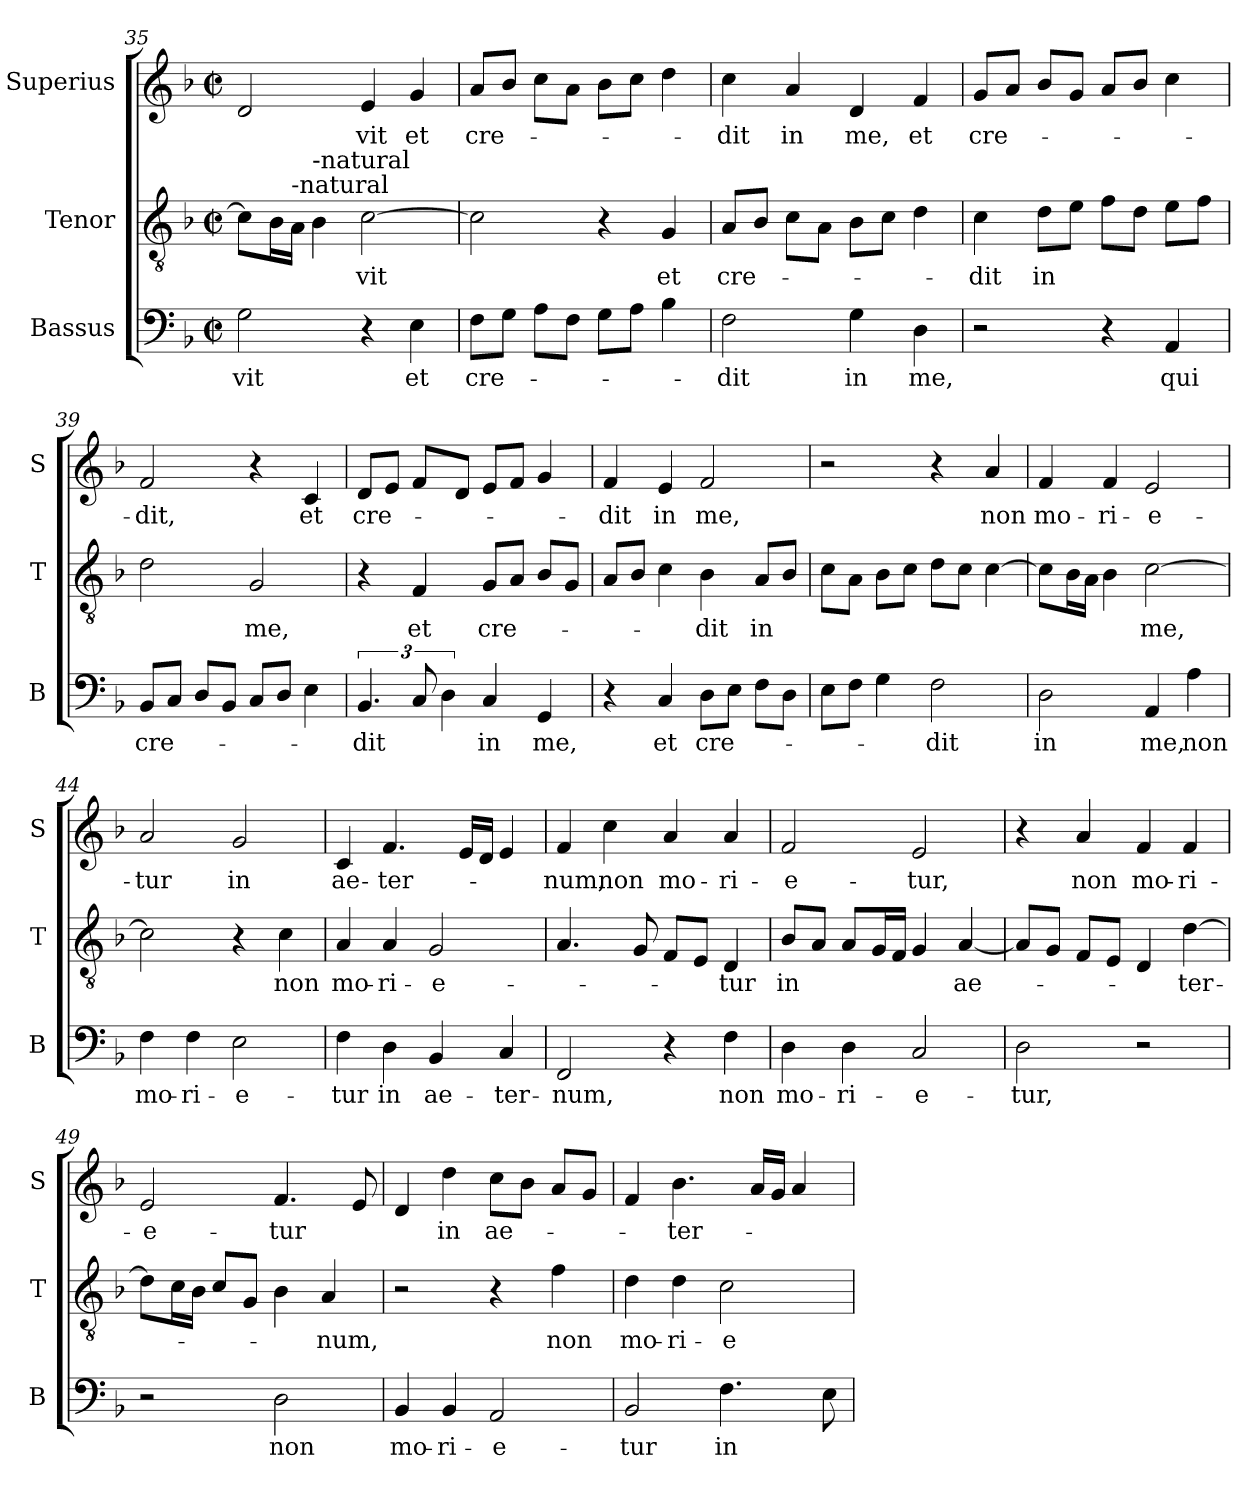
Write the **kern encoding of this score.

**kern	**text	**kern	**text	**kern	**text
*part3	*part3	*part2	*part2	*part1	*part1
*staff3	*staff3	*staff2	*staff2	*staff1	*staff1
*I"Bassus	*	*I"Tenor	*	*I"Superius	*
*I'B	*	*I'T	*	*I'S	*
*clefF4	*	*clefGv2	*	*clefG2	*
*k[b-]	*	*k[b-]	*	*k[b-]	*
*F:	*	*F:	*	*F:	*
*M2/2	*	*M2/2	*	*M2/2	*
*met(c|)	*	*met(c|)	*	*met(c|)	*
=35	=35	=35	=35	=35	=35
!	!LO:LY:b	!	!	!	!
2G\	-vit	8c\L]	.	2d/	.
.	.	16B-\L	.	.	.
!	!	!LO:TX:a:t=-natural	!	!	!
.	.	16A\JJ	.	.	.
!	!	!LO:TX:a:t=-natural	!	!	!
.	.	4B-\	.	.	.
!	!	!	!LO:LY:b	!	!LO:LY:b
4r	.	[2c\	-vit	4e/	-vit
!	!LO:LY:b	!	!	!	!LO:LY:b
4E\	et	.	.	4g/	et
!!LO:PB:g=z
=36	=36	=36	=36	=36	=36
!	!LO:LY:b	!	!	!	!LO:LY:b
8F\L	cre-	2c\]	.	8a/L	cre-
8G\J	.	.	.	8b-/J	.
8A\L	.	.	.	8cc\L	.
8F\J	.	.	.	8a\J	.
8G\L	.	4r	.	8b-\L	.
8A\J	.	.	.	8cc\J	.
!	!	!	!LO:LY:b	!	!
4B-\	.	4G/	et	4dd\	.
=37	=37	=37	=37	=37	=37
!	!LO:LY:b	!	!LO:LY:b	!	!LO:LY:b
2F\	-dit	8A/L	cre-	4cc\	-dit
.	.	8B-/J	.	.	.
!	!	!	!	!	!LO:LY:b
.	.	8c\L	.	4a/	in
.	.	8A\J	.	.	.
!	!LO:LY:b	!	!	!	!LO:LY:b
4G\	in	8B-\L	.	4d/	me,
.	.	8c\J	.	.	.
!	!LO:LY:b	!	!	!	!LO:LY:b
4D\	me,	4d\	.	4f/	et
=38	=38	=38	=38	=38	=38
!	!	!	!LO:LY:b	!	!LO:LY:b
2r	.	4c\	-dit	8g/L	cre-
.	.	.	.	8a/J	.
!	!	!	!LO:LY:b	!	!
.	.	8d\L	in	8b-/L	.
.	.	8e\J	.	8g/J	.
4r	.	8f\L	.	8a/L	.
.	.	8d\J	.	8b-/J	.
!	!LO:LY:b	!	!	!	!
4AA/	qui	8e\L	.	4cc\	.
.	.	8f\J	.	.	.
=39	=39	=39	=39	=39	=39
!	!LO:LY:b	!	!	!	!LO:LY:b
8BB-/L	cre-	2d\	.	2f/	-dit,
8C/J	.	.	.	.	.
8D/L	.	.	.	.	.
8BB-/J	.	.	.	.	.
!	!	!	!LO:LY:b	!	!
8C/L	.	2G/	me,	4r	.
8D/J	.	.	.	.	.
!	!	!	!	!	!LO:LY:b
4E\	.	.	.	4c/	et
=40	=40	=40	=40	=40	=40
!	!LO:LY:b	!	!	!	!LO:LY:b
6.BB-/	-dit	4r	.	8d/L	cre-
.	.	.	.	8e/J	.
!	!	!	!LO:LY:b	!	!
12C/	.	4F/	et	8f/L	.
6D\	.	.	.	.	.
.	.	.	.	8d/J	.
!	!LO:LY:b	!	!LO:LY:b	!	!
4C/	in	8G/L	cre-	8e/L	.
.	.	8A/J	.	8f/J	.
!	!LO:LY:b	!	!	!	!
4GG/	me,	8B-/L	.	4g/	.
.	.	8G/J	.	.	.
!!LO:LB:g=z
=41	=41	=41	=41	=41	=41
!	!	!	!	!	!LO:LY:b
4r	.	8A/L	.	4f/	-dit
.	.	8B-/J	.	.	.
!	!LO:LY:b	!	!	!	!LO:LY:b
4C/	et	4c\	.	4e/	in
!	!LO:LY:b	!	!LO:LY:b	!	!LO:LY:b
8D\L	cre-	4B-\	-dit	2f/	me,
8E\J	.	.	.	.	.
!	!	!	!LO:LY:b	!	!
8F\L	.	8A/L	in	.	.
8D\J	.	8B-/J	.	.	.
=42	=42	=42	=42	=42	=42
8E\L	.	8c\L	.	2r	.
8F\J	.	8A\J	.	.	.
4G\	.	8B-\L	.	.	.
.	.	8c\J	.	.	.
!	!LO:LY:b	!	!	!	!
2F\	-dit	8d\L	.	4r	.
.	.	8c\J	.	.	.
!	!	!	!	!	!LO:LY:b
.	.	[4c\	.	4a/	non
=43	=43	=43	=43	=43	=43
!	!LO:LY:b	!	!	!	!LO:LY:b
2D\	in	8c\L]	.	4f/	mo-
.	.	16B-\L	.	.	.
.	.	16A\JJ	.	.	.
!	!	!	!	!	!LO:LY:b
.	.	4B-\	.	4f/	-ri-
!	!LO:LY:b	!	!LO:LY:b	!	!LO:LY:b
4AA/	me,	[2c\	me,	2e/	-e-
!	!LO:LY:b	!	!	!	!
4A\	non	.	.	.	.
=44	=44	=44	=44	=44	=44
!	!LO:LY:b	!	!	!	!LO:LY:b
4F\	mo-	2c\]	.	2a/	-tur
!	!LO:LY:b	!	!	!	!
4F\	-ri-	.	.	.	.
!	!LO:LY:b	!	!	!	!LO:LY:b
2E\	-e-	4r	.	2g/	in
!	!	!	!LO:LY:b	!	!
.	.	4c\	non	.	.
=45	=45	=45	=45	=45	=45
!	!LO:LY:b	!	!LO:LY:b	!	!LO:LY:b
4F\	-tur	4A/	mo-	4c/	ae-
!	!LO:LY:b	!	!LO:LY:b	!	!LO:LY:b
4D\	in	4A/	-ri-	4.f/	-ter-
!	!LO:LY:b	!	!LO:LY:b	!	!
4BB-/	ae-	2G/	-e-	.	.
.	.	.	.	16e/LL	.
.	.	.	.	16d/JJ	.
!	!LO:LY:b	!	!	!	!
4C/	-ter-	.	.	4e/	.
!!LO:LB:g=z
=46	=46	=46	=46	=46	=46
!	!LO:LY:b	!	!	!	!LO:LY:b
2FF/	-num,	4.A/	.	4f/	-num,
!	!	!	!	!	!LO:LY:b
.	.	.	.	4cc\	non
.	.	8G/	.	.	.
!	!	!	!	!	!LO:LY:b
4r	.	8F/L	.	4a/	mo-
.	.	8E/J	.	.	.
!	!LO:LY:b	!	!LO:LY:b	!	!LO:LY:b
4F\	non	4D/	-tur	4a/	-ri-
=47	=47	=47	=47	=47	=47
!	!LO:LY:b	!	!LO:LY:b	!	!LO:LY:b
4D\	mo-	8B-/L	in	2f/	-e-
.	.	8A/J	.	.	.
!	!LO:LY:b	!	!	!	!
4D\	-ri-	8A/L	.	.	.
.	.	16G/L	.	.	.
.	.	16F/JJ	.	.	.
!	!LO:LY:b	!	!	!	!LO:LY:b
2C/	-e-	4G/	.	2e/	-tur,
!	!	!	!LO:LY:b	!	!
.	.	[4A/	ae-	.	.
=48	=48	=48	=48	=48	=48
!	!LO:LY:b	!	!	!	!
2D\	-tur,	8A/L]	.	4r	.
.	.	8G/J	.	.	.
!	!	!	!	!	!LO:LY:b
.	.	8F/L	.	4a/	non
.	.	8E/J	.	.	.
!	!	!	!	!	!LO:LY:b
2r	.	4D/	.	4f/	mo-
!	!	!	!LO:LY:b	!	!LO:LY:b
.	.	[4d\	-ter-	4f/	-ri-
=49	=49	=49	=49	=49	=49
!	!	!	!	!	!LO:LY:b
2r	.	8d\L]	.	2e/	-e-
.	.	16c\L	.	.	.
.	.	16B-\JJ	.	.	.
.	.	8c/L	.	.	.
.	.	8G/J	.	.	.
!	!LO:LY:b	!	!	!	!LO:LY:b
2D\	non	4B-\	.	4.f/	-tur
!	!	!	!LO:LY:b	!	!
.	.	4A/	-num,	.	.
.	.	.	.	8e/	.
=50	=50	=50	=50	=50	=50
!	!LO:LY:b	!	!	!	!
4BB-/	mo-	2r	.	4d/	.
!	!LO:LY:b	!	!	!	!LO:LY:b
4BB-/	-ri-	.	.	4dd\	in
!	!LO:LY:b	!	!	!	!LO:LY:b
2AA/	-e-	4r	.	8cc\L	ae-
.	.	.	.	8b-\J	.
!	!	!	!LO:LY:b	!	!
.	.	4f\	non	8a/L	.
.	.	.	.	8g/J	.
!!LO:LB:g=z
=51	=51	=51	=51	=51	=51
!	!LO:LY:b	!	!LO:LY:b	!	!
2BB-/	-tur	4d\	mo-	4f/	.
!	!	!	!LO:LY:b	!	!LO:LY:b
.	.	4d\	-ri-	4.b-\	-ter-
!	!LO:LY:b	!	!LO:LY:b	!	!
4.F\	in	2c\	-e-	.	.
.	.	.	.	16a/LL	.
.	.	.	.	16g/JJ	.
.	.	.	.	4a/	.
8E\	.	.	.	.	.
=	=	=	=	=	=
*-	*-	*-	*-	*-	*-
